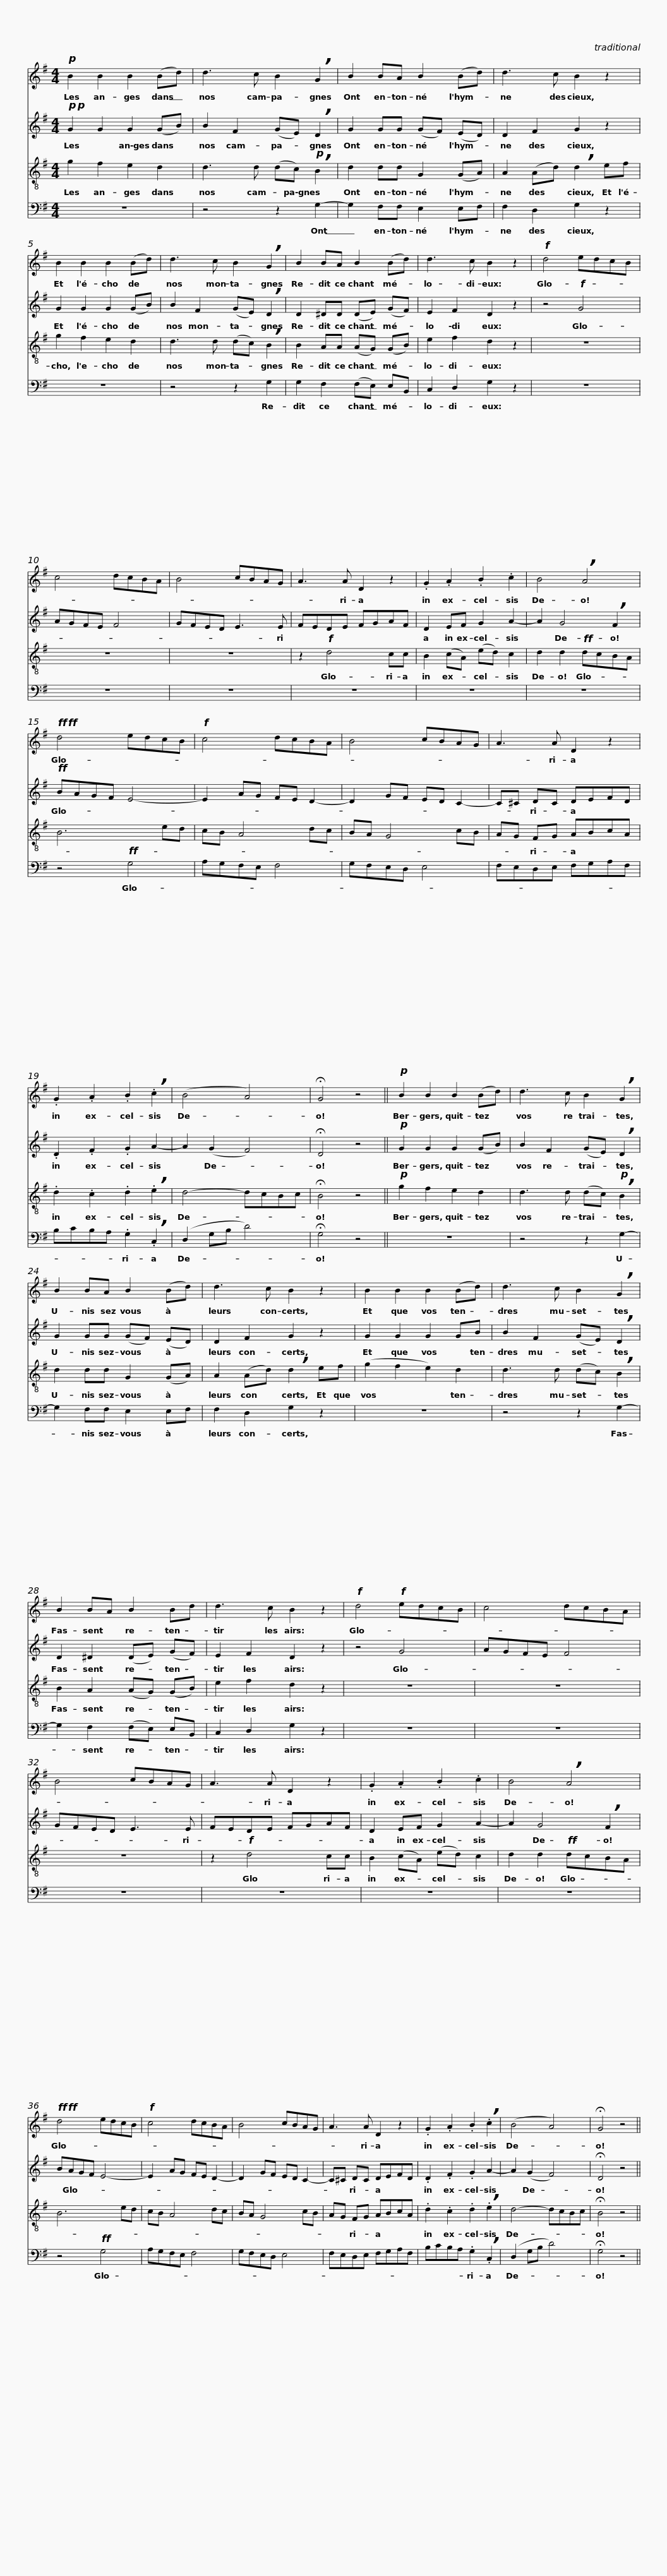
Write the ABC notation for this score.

X:1
%%score 1 2 3 4
L:1/8
M:4/4
I:linebreak $
K:G
V:1 treble
V:2 treble
V:3 treble-8
V:4 bass
V:1
!p! B2 B2 B2 (Bd) | d3 c B2 !breath!G2 | B2 BA B2 (Bd) | d3 c B2 z2 |$ B2 B2 B2 (Bd) | %5
 d3 c B2 !breath!G2 | B2 BA B2 (Bd) | d3 c B2 z2 |!f! d4 edcB | c4 dcBA | %10
 B4 cBAG |$ A3 A D2 z2 | .G2 .A2 .B2 .c2 | B4 !breath!A4 |!ff!!ff! d4 edcB | %15
!f! c4 dcBA | B4 cBAG | A3 A D2 z2 |$ .G2 .A2 .B2 !breath!.c2 | (B4 A4) | %20
 !fermata!G4 z4 ||!p! B2 B2 B2 (Bd) | d3 c B2 !breath!G2 | B2 BA B2 (Bd) |$ d3 c B2 z2 | %25
 B2 B2 B2 (Bd) | d3 c B2 !breath!G2 | B2 BA B2 Bd | d3 c B2 z2 |!f! d4!f! edcB |$ %30
 c4 dcBA | B4 cBAG | A3 A D2 z2 | .G2 .A2 .B2 .c2 | B4 !breath!A4 |$ %35
!ff!!ff! d4 edcB |!f! c4 dcBA | B4 cBAG | A3 A D2 z2 | .G2 .A2 .B2 !breath!.c2 | %40
 (B4 A4) | !fermata!G4 z4 || %42
V:2
!p!!p! G2 G2 G2 (GB) | B2 F2 (GE) !breath!D2 | G2 GG (GF) (ED) | D2 F2 G2 z2 |$ G2 G2 G2 (GB) | %5
 B2 F2 (GE) !breath!D2 | D2 ^DD (DE) (GF) | E2 F2 D2 z2 | z4!f! G4 | AGFE F4 | %10
 GFED E3 E |$ FEDE FGAF | D2 EF G2 A2- | A2 G4 !breath!F2 |!ff! BAGF E4- | %15
 E2 AG FE D2- | D2 GF ED C2- | C^C DC DEFD |$ .D2 .F2 .G2 A2- | A2 (G2 F4) | %20
 !fermata!D4 z4 ||!p! G2 G2 G2 (GB) | B2 F2 (GE) !breath!D2 | G2 GG (GF) (ED) |$ D2 F2 G2 z2 | %25
 G2 G2 G2 GB | B2 F2 (GE) !breath!D2 | D2 ^D2 (DE) (GF) | E2 F2 D2 z2 | z4 G4 |$ %30
 AGFE F4 | GFED E3 E | FEDE FGAF | D2 EF G2 A2- | A2 G4 !breath!F2 |$ %35
 BAGF E4- | E2 AG FE D2- | D2 GF ED C2- | C^C DC DEFD | .D2 .F2 .G2 A2- | %40
 A2 (G2 F4) | !fermata!D4 z4 || %42
V:3
 g2 f2 e2 d2 | d3 d (dc)!p! !breath!B2 | d2 dd G2 (GA) | A2 (Ad) !breath!d2 ef |$ g2 f2 e2 d2 | %5
 d3 d (dc) !breath!B2 | B2 AA (AG) (GB) | e2 f2 d2 z2 | z8 | z8 | %10
 z8 |$ z2!f! d4 cc | B2 (cA) (ed) c2 | d2 d2!ff! dcBA | B6 ed | %15
 cB A4 dc | BA G4 cB | AG FG ABcA |$ .d2 .c2 .d2 !breath!.e2 | d4- dcBc | %20
 !fermata!B4 z4 ||!p! g2 f2 e2 d2 | d3 d (dc)!p! !breath!B2 | d2 dd G2 (GA) |$ A2 (Ad) !breath!d2 ef | %25
 (g2 f2 e2) d2 | d3 d (dc) !breath!B2 | B2 A2 (AG) (GB) | e2 f2 d2 z2 | z8 |$ %30
 z8 | z8 | z2!f! d4 cc | B2 (cA) (ed) c2 | d2 d2!ff! dcBA |$ %35
 B6 ed | cB A4 dc | BA G4 cB | AG FG ABcA | .d2 .c2 .d2 !breath!.e2 | %40
 d4- dcBc | !fermata!B4 z4 || %42
V:4
 z8 | z4 z2 G,2- | G,2 F,F, E,2 E,F, | F,2 D,2 G,2 z2 |$ z8 | %5
 z4 z2 G,2 | G,2 F,2 (F,E,) E,B,, | C,2 D,2 G,2 z2 | z8 | z8 | %10
 z8 |$ z8 | z8 | z8 | z4!ff! G,4 | %15
 A,G,F,E, F,4 | G,F,E,D, E,4 | F,E,D,E, F,G,A,F, |$ B,CB,A, .G,2 !breath!.C,2 | (D,2 G,B, D4) | %20
 !fermata!G,4 z4 || z8 | z4 z2 G,2- | G,2 F,F, E,2 E,F, |$ F,2 D,2 G,2 z2 | %25
 z8 | z4 z2 G,2- | G,2 F,2 (F,E,) E,B,, | C,2 D,2 G,2 z2 | z8 |$ %30
 z8 | z8 | z8 | z8 | z8 |$ %35
 z4!ff! G,4 | A,G,F,E, F,4 | G,F,E,D, E,4 | F,E,D,E, F,G,A,F, | B,CB,A, .G,2 !breath!.C,2 | %40
 (D,2 G,B, D4) | !fermata!G,4 z4 || %42
